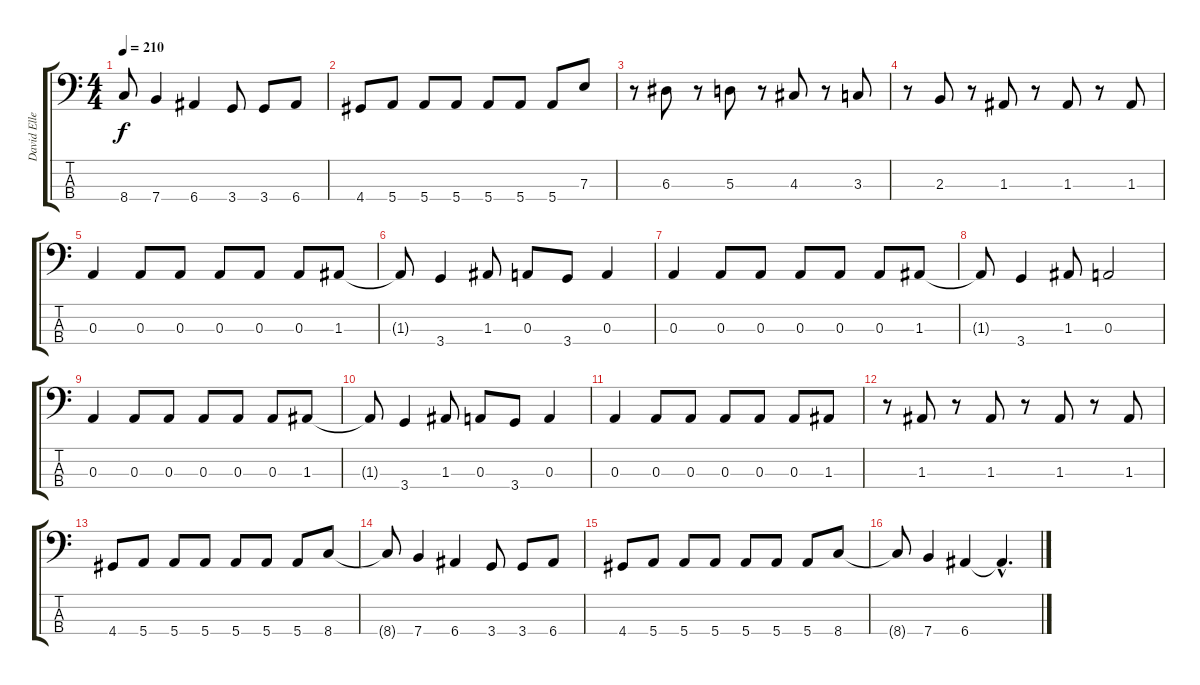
\track ("David Ellefson" "David Elle") {instrument electricbassfinger}
\staff {score tabs}
\tuning (G2 D2 A1 E1) {hide}
\ts (4 4)
\tempo 210
\clef f4
\ks c
8.4{t}.8{dy f} 7.4.4 6.4.4 3.4.8 3.4.8 6.4.8 |
4.4.8 5.4.8 5.4.8 5.4.8 5.4.8 5.4.8 5.4.8 7.3.8 |
r.8 6.3.8 r.8 5.3.8 r.8 4.3.8 r.8 3.3.8 |
r.8 2.3.8 r.8 1.3.8 r.8 1.3.8 r.8 1.3.8 |
0.3.4 0.3.8 0.3.8 0.3.8 0.3.8 0.3.8 1.3.8 |
1.3{t}.8 3.4.4 1.3.8 0.3.8 3.4.8 0.3.4 |
0.3.4 0.3.8 0.3.8 0.3.8 0.3.8 0.3.8 1.3.8 |
1.3{t}.8 3.4.4 1.3.8 0.3.2 |
0.3.4 0.3.8 0.3.8 0.3.8 0.3.8 0.3.8 1.3.8 |
1.3{t}.8 3.4.4 1.3.8 0.3.8 3.4.8 0.3.4 |
0.3.4 0.3.8 0.3.8 0.3.8 0.3.8 0.3.8 1.3.8 |
r.8 1.3.8 r.8 1.3.8 r.8 1.3.8 r.8 1.3.8 |
4.4.8 5.4.8 5.4.8 5.4.8 5.4.8 5.4.8 5.4.8 8.4.8 |
8.4{t}.8 7.4.4 6.4.4 3.4.8 3.4.8 6.4.8 |
4.4.8 5.4.8 5.4.8 5.4.8 5.4.8 5.4.8 5.4.8 8.4.8 |
8.4{t}.8 7.4.4 6.4.4 6.4{hac t}.4{d}
